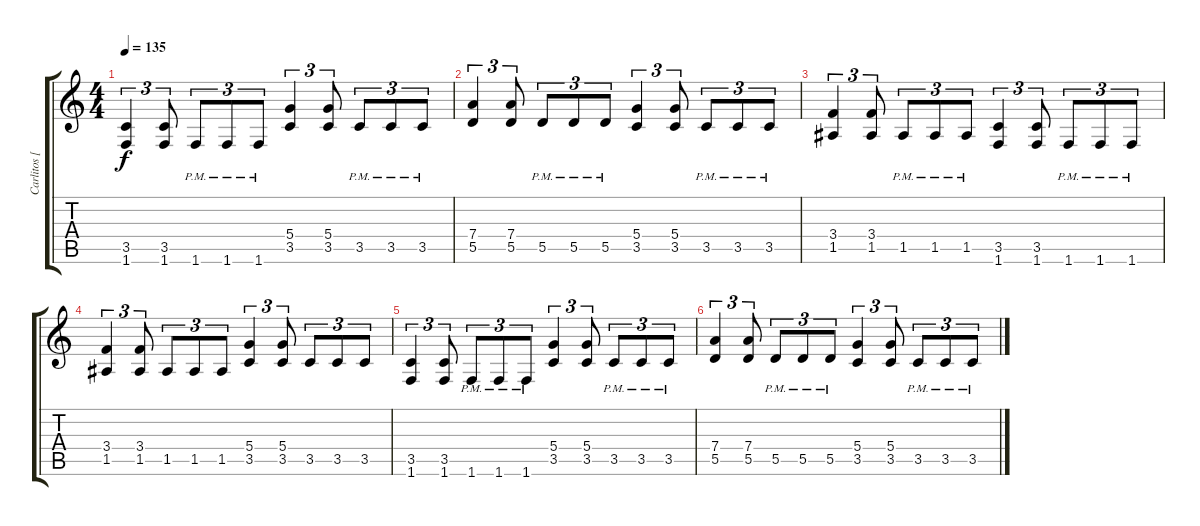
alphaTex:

\track ("Carlitos [guitarra elec.]" "Carlitos [") {instrument distortionguitar}
\staff {score tabs}
\tuning (E4 B3 G3 D3 A2 E2) {hide}
\ts (4 4)
\tempo 135
\clef g2
\ks c
(3.5 1.6).4{tu (3 2) dy f volume 7} (3.5 1.6).8{tu (3 2)} 1.6{pm}.8{tu (3 2)} 1.6{pm}.8{tu (3 2)} 1.6{pm}.8{tu (3 2)} (5.4 3.5).4{tu (3 2)} (5.4 3.5).8{tu (3 2)} 3.5{pm}.8{tu (3 2)} 3.5{pm}.8{tu (3 2)} 3.5{pm}.8{tu (3 2)} |
(7.4 5.5).4{tu (3 2)} (7.4 5.5).8{tu (3 2)} 5.5{pm}.8{tu (3 2)} 5.5{pm}.8{tu (3 2)} 5.5{pm}.8{tu (3 2)} (5.4 3.5).4{tu (3 2)} (5.4 3.5).8{tu (3 2)} 3.5{pm}.8{tu (3 2)} 3.5{pm}.8{tu (3 2)} 3.5{pm}.8{tu (3 2)} |
(3.4 1.5).4{tu (3 2) volume 0} (3.4 1.5).8{tu (3 2)} 1.5{pm}.8{tu (3 2)} 1.5{pm}.8{tu (3 2)} 1.5{pm}.8{tu (3 2)} (3.5 1.6).4{tu (3 2)} (3.5 1.6).8{tu (3 2)} 1.6{pm}.8{tu (3 2)} 1.6{pm}.8{tu (3 2)} 1.6{pm}.8{tu (3 2)} |
(3.4 1.5).4{tu (3 2)} (3.4 1.5).8{tu (3 2)} 1.5.8{tu (3 2)} 1.5.8{tu (3 2)} 1.5.8{tu (3 2)} (5.4 3.5).4{tu (3 2)} (5.4 3.5).8{tu (3 2)} 3.5.8{tu (3 2)} 3.5.8{tu (3 2)} 3.5.8{tu (3 2)} |
(3.5 1.6).4{tu (3 2)} (3.5 1.6).8{tu (3 2)} 1.6{pm}.8{tu (3 2)} 1.6{pm}.8{tu (3 2)} 1.6{pm}.8{tu (3 2)} (5.4 3.5).4{tu (3 2)} (5.4 3.5).8{tu (3 2)} 3.5{pm}.8{tu (3 2)} 3.5{pm}.8{tu (3 2)} 3.5{pm}.8{tu (3 2)} |
(7.4 5.5).4{tu (3 2)} (7.4 5.5).8{tu (3 2)} 5.5{pm}.8{tu (3 2)} 5.5{pm}.8{tu (3 2)} 5.5{pm}.8{tu (3 2)} (5.4 3.5).4{tu (3 2)} (5.4 3.5).8{tu (3 2)} 3.5{pm}.8{tu (3 2)} 3.5{pm}.8{tu (3 2)} 3.5{pm}.8{tu (3 2)}
